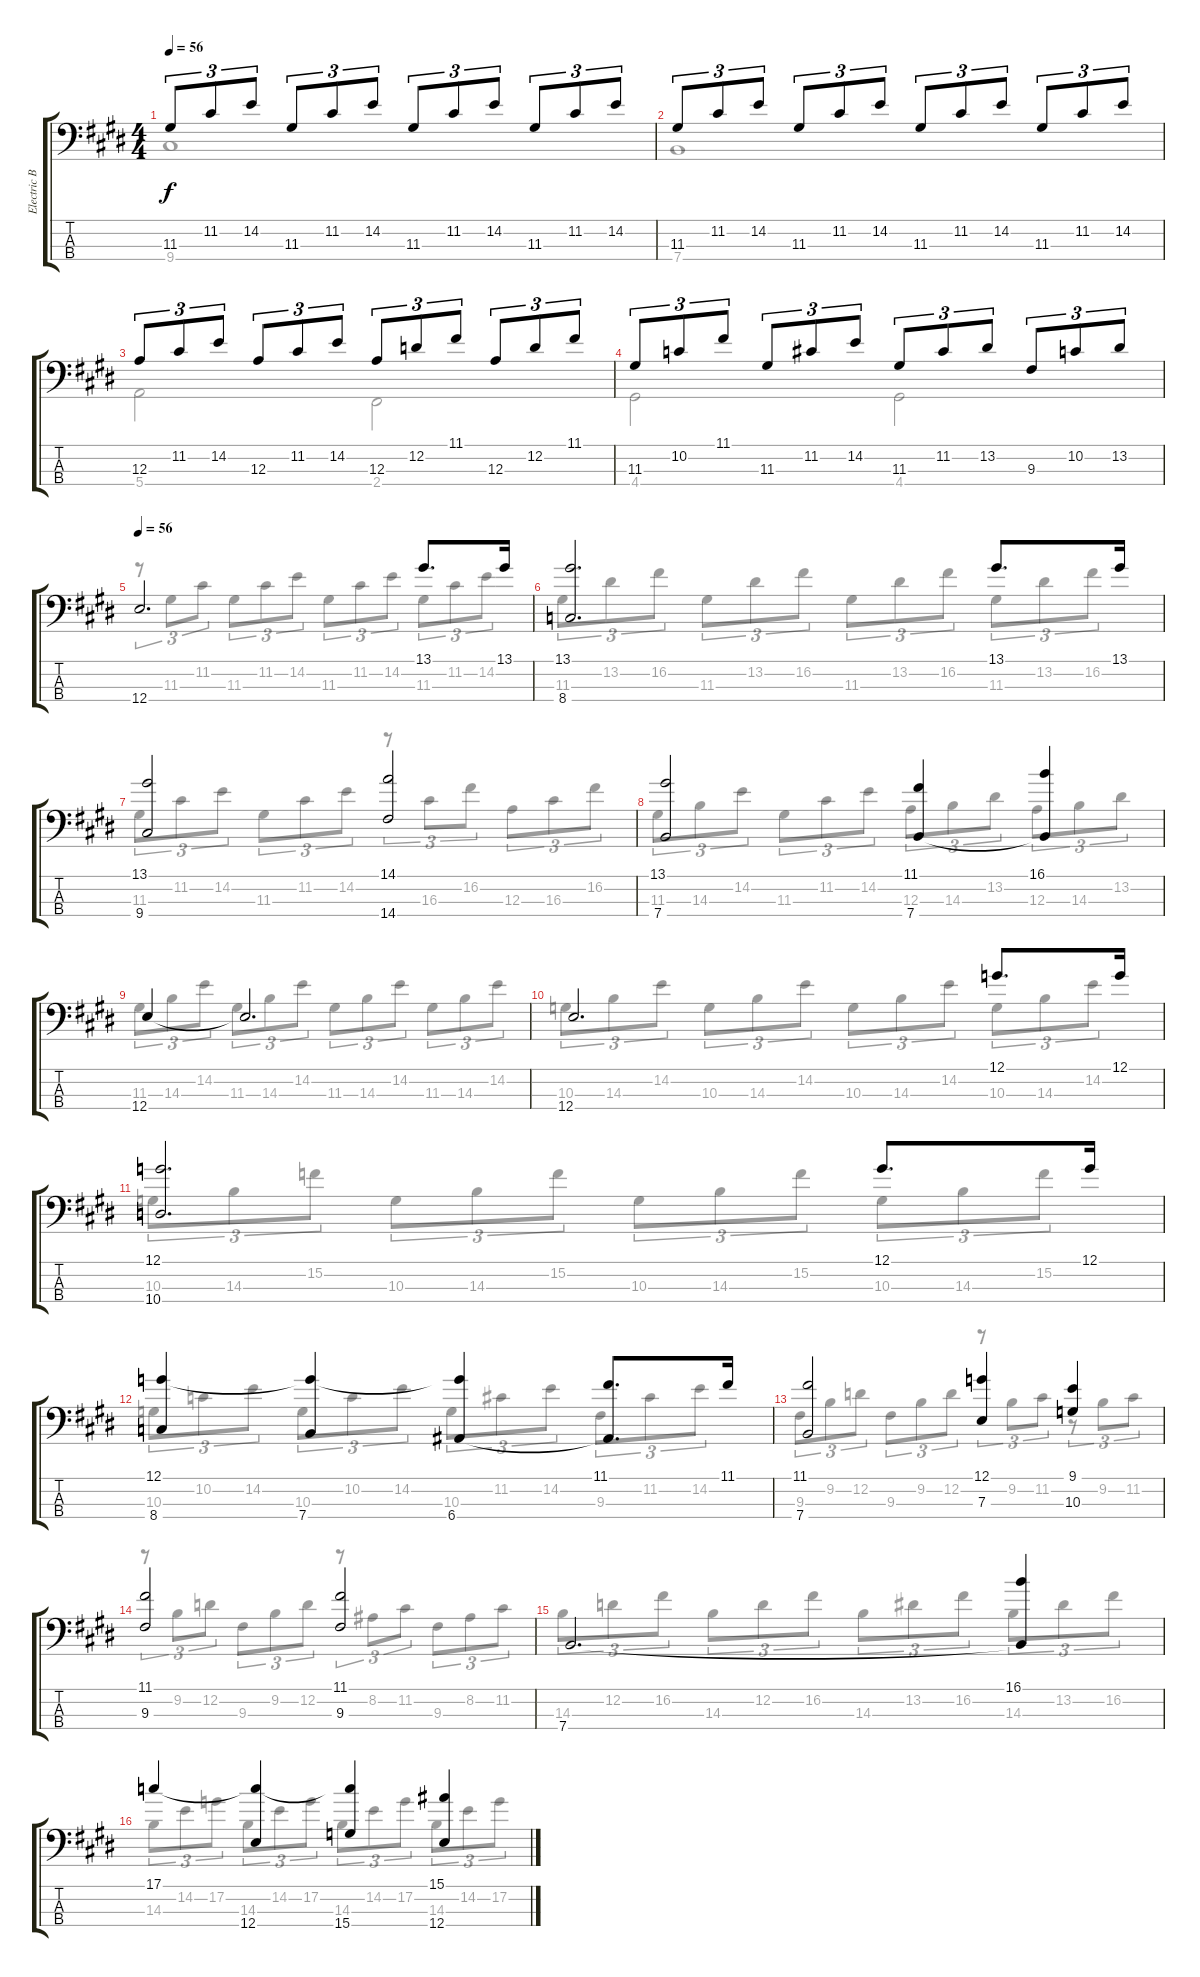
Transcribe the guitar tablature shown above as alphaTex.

\track ("Electric Bass" "Electric B") {instrument electricbassfinger}
\staff {score tabs}
\tuning (G2 D2 A1 E1) {hide}
\voice
\ts (4 4)
\tempo 56
\clef f4
\ks e
11.3.8{tu (3 2) dy f instrument electricbassfinger} 11.2.8{tu (3 2)} 14.2.8{tu (3 2)} 11.3.8{tu (3 2)} 11.2.8{tu (3 2)} 14.2.8{tu (3 2)} 11.3.8{tu (3 2)} 11.2.8{tu (3 2)} 14.2.8{tu (3 2)} 11.3.8{tu (3 2)} 11.2.8{tu (3 2)} 14.2.8{tu (3 2)} |
11.3.8{tu (3 2)} 11.2.8{tu (3 2)} 14.2.8{tu (3 2)} 11.3.8{tu (3 2)} 11.2.8{tu (3 2)} 14.2.8{tu (3 2)} 11.3.8{tu (3 2)} 11.2.8{tu (3 2)} 14.2.8{tu (3 2)} 11.3.8{tu (3 2)} 11.2.8{tu (3 2)} 14.2.8{tu (3 2)} |
12.3.8{tu (3 2)} 11.2.8{tu (3 2)} 14.2.8{tu (3 2)} 12.3.8{tu (3 2)} 11.2.8{tu (3 2)} 14.2.8{tu (3 2)} 12.3.8{tu (3 2)} 12.2.8{tu (3 2)} 11.1.8{tu (3 2)} 12.3.8{tu (3 2)} 12.2.8{tu (3 2)} 11.1.8{tu (3 2)} |
11.3.8{tu (3 2)} 10.2.8{tu (3 2)} 11.1.8{tu (3 2)} 11.3.8{tu (3 2)} 11.2.8{tu (3 2)} 14.2.8{tu (3 2)} 11.3.8{tu (3 2)} 11.2.8{tu (3 2)} 13.2.8{tu (3 2)} 9.3.8{tu (3 2)} 10.2.8{tu (3 2)} 13.2.8{tu (3 2)} |
\tempo 56
12.4.2{d} 13.1.8{d} 13.1.16 |
(13.1 8.4).2{d} 13.1.8{d} 13.1.16 |
(13.1 9.4).2 (14.1 14.4).2 |
(13.1 7.4).2 (11.1 7.4).4 (16.1 7.4{t}).4 |
12.4.4 12.4{t}.2{d} |
12.4.2{d} 12.1.8{d} 12.1.16 |
(12.1 10.4).2{d} 12.1.8{d} 12.1.16 |
(12.1 8.4).4 (12.1{t} 7.4).4 (12.1{t} 6.4).4 (11.1 6.4{t}).8{d} 11.1.16 |
(11.1 7.4).2 (12.1 7.3).4 (9.1 10.3).4 |
(11.1 9.3).2 (11.1 9.3).2 |
7.4.2{d} (16.1 7.4{t}).4 |
17.1.4 (17.1{t} 12.4).4 (17.1{t} 15.4).4 (15.1 12.4).4
\voice
\clef f4
\ottava regular
\simile none
\ks e
9.4.1{dy f} |
7.4.1 |
5.4.2 2.4.2 |
4.4.2 4.4.2 |
r.8{tu (3 2)} 11.3.8{tu (3 2)} 11.2.8{tu (3 2)} 11.3.8{tu (3 2)} 11.2.8{tu (3 2)} 14.2.8{tu (3 2)} 11.3.8{tu (3 2)} 11.2.8{tu (3 2)} 14.2.8{tu (3 2)} 11.3.8{tu (3 2)} 11.2.8{tu (3 2)} 14.2.8{tu (3 2)} |
11.3.8{tu (3 2)} 13.2.8{tu (3 2)} 16.2.8{tu (3 2)} 11.3.8{tu (3 2)} 13.2.8{tu (3 2)} 16.2.8{tu (3 2)} 11.3.8{tu (3 2)} 13.2.8{tu (3 2)} 16.2.8{tu (3 2)} 11.3.8{tu (3 2)} 13.2.8{tu (3 2)} 16.2.8{tu (3 2)} |
11.3.8{tu (3 2)} 11.2.8{tu (3 2)} 14.2.8{tu (3 2)} 11.3.8{tu (3 2)} 11.2.8{tu (3 2)} 14.2.8{tu (3 2)} r.8{tu (3 2)} 16.3.8{tu (3 2)} 16.2.8{tu (3 2)} 12.3.8{tu (3 2)} 16.3.8{tu (3 2)} 16.2.8{tu (3 2)} |
11.3.8{tu (3 2)} 14.3.8{tu (3 2)} 14.2.8{tu (3 2)} 11.3.8{tu (3 2)} 11.2.8{tu (3 2)} 14.2.8{tu (3 2)} 12.3.8{tu (3 2)} 14.3.8{tu (3 2)} 13.2.8{tu (3 2)} 12.3.8{tu (3 2)} 14.3.8{tu (3 2)} 13.2.8{tu (3 2)} |
11.3.8{tu (3 2)} 14.3.8{tu (3 2)} 14.2.8{tu (3 2)} 11.3.8{tu (3 2)} 14.3.8{tu (3 2)} 14.2.8{tu (3 2)} 11.3.8{tu (3 2)} 14.3.8{tu (3 2)} 14.2.8{tu (3 2)} 11.3.8{tu (3 2)} 14.3.8{tu (3 2)} 14.2.8{tu (3 2)} |
10.3.8{tu (3 2)} 14.3.8{tu (3 2)} 14.2.8{tu (3 2)} 10.3.8{tu (3 2)} 14.3.8{tu (3 2)} 14.2.8{tu (3 2)} 10.3.8{tu (3 2)} 14.3.8{tu (3 2)} 14.2.8{tu (3 2)} 10.3.8{tu (3 2)} 14.3.8{tu (3 2)} 14.2.8{tu (3 2)} |
10.3.8{tu (3 2)} 14.3.8{tu (3 2)} 15.2.8{tu (3 2)} 10.3.8{tu (3 2)} 14.3.8{tu (3 2)} 15.2.8{tu (3 2)} 10.3.8{tu (3 2)} 14.3.8{tu (3 2)} 15.2.8{tu (3 2)} 10.3.8{tu (3 2)} 14.3.8{tu (3 2)} 15.2.8{tu (3 2)} |
10.3.8{tu (3 2)} 10.2.8{tu (3 2)} 14.2.8{tu (3 2)} 10.3.8{tu (3 2)} 10.2.8{tu (3 2)} 14.2.8{tu (3 2)} 10.3.8{tu (3 2)} 11.2.8{tu (3 2)} 14.2.8{tu (3 2)} 9.3.8{tu (3 2)} 11.2.8{tu (3 2)} 14.2.8{tu (3 2)} |
9.3.8{tu (3 2)} 9.2.8{tu (3 2)} 12.2.8{tu (3 2)} 9.3.8{tu (3 2)} 9.2.8{tu (3 2)} 12.2.8{tu (3 2)} r.8{tu (3 2)} 9.2.8{tu (3 2)} 11.2.8{tu (3 2)} r.8{tu (3 2)} 9.2.8{tu (3 2)} 11.2.8{tu (3 2)} |
r.8{tu (3 2)} 9.2.8{tu (3 2)} 12.2.8{tu (3 2)} 9.3.8{tu (3 2)} 9.2.8{tu (3 2)} 12.2.8{tu (3 2)} r.8{tu (3 2)} 8.2.8{tu (3 2)} 11.2.8{tu (3 2)} 9.3.8{tu (3 2)} 8.2.8{tu (3 2)} 11.2.8{tu (3 2)} |
14.3.8{tu (3 2)} 12.2.8{tu (3 2)} 16.2.8{tu (3 2)} 14.3.8{tu (3 2)} 12.2.8{tu (3 2)} 16.2.8{tu (3 2)} 14.3.8{tu (3 2)} 13.2.8{tu (3 2)} 16.2.8{tu (3 2)} 14.3.8{tu (3 2)} 13.2.8{tu (3 2)} 16.2.8{tu (3 2)} |
14.3.8{tu (3 2)} 14.2.8{tu (3 2)} 17.2.8{tu (3 2)} 14.3.8{tu (3 2)} 14.2.8{tu (3 2)} 17.2.8{tu (3 2)} 14.3.8{tu (3 2)} 14.2.8{tu (3 2)} 17.2.8{tu (3 2)} 14.3.8{tu (3 2)} 14.2.8{tu (3 2)} 17.2.8{tu (3 2)}
